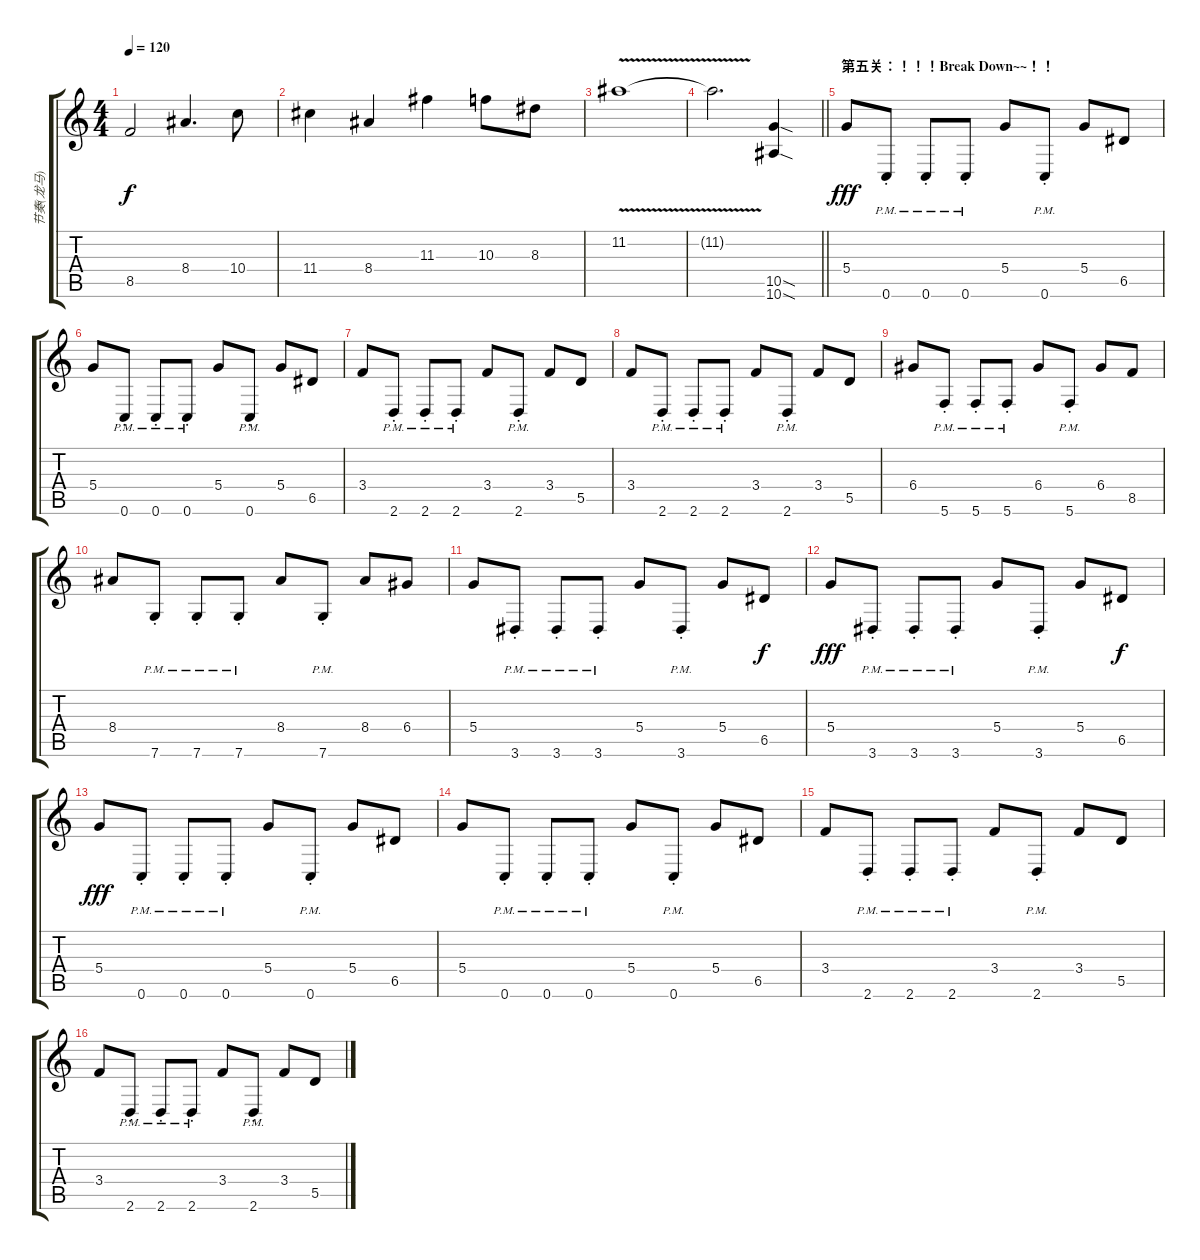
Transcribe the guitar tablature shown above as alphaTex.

\track ("节奏(龙马)" "节奏(龙马)") {instrument overdrivenguitar}
\staff {score tabs}
\tuning (E4 B3 G3 D3 A2 C2) {hide}
\ts (4 4)
\tempo 120
\clef g2
\ks c
8.5.2{dy f} 8.4.4{d} 10.4.8 |
11.4.4 8.4.4 11.3.4 10.3.8 8.3.8 |
11.2{v}.1 |
\barLineRight lightlight
11.2{t}.2{d} (10.5{sod} 10.6{sod}).4 |
\section ("" "第五关：！！！Break Down~~！！")
5.4.8{dy fff volume 14 balance 4 instrument overdrivenguitar} 0.6{pm st}.8 0.6{pm st}.8 0.6{pm st}.8 5.4.8 0.6{pm st}.8 5.4.8 6.5.8 |
5.4.8 0.6{pm st}.8 0.6{pm st}.8 0.6{pm st}.8 5.4.8 0.6{pm st}.8 5.4.8 6.5.8 |
3.4.8 2.6{pm st}.8 2.6{pm st}.8 2.6{pm st}.8 3.4.8 2.6{pm st}.8 3.4.8 5.5.8 |
3.4.8 2.6{pm st}.8 2.6{pm st}.8 2.6{pm st}.8 3.4.8 2.6{pm st}.8 3.4.8 5.5.8 |
6.4.8 5.6{pm st}.8 5.6{pm st}.8 5.6{pm st}.8 6.4.8 5.6{pm st}.8 6.4.8 8.5.8 |
8.4.8 7.6{pm st}.8 7.6{pm st}.8 7.6{pm st}.8 8.4.8 7.6{pm st}.8 8.4.8 6.4.8 |
5.4.8 3.6{pm st}.8 3.6{pm st}.8 3.6{pm st}.8 5.4.8 3.6{pm st}.8 5.4.8 6.5.8{dy f} |
5.4.8{dy fff} 3.6{pm st}.8 3.6{pm st}.8 3.6{pm st}.8 5.4.8 3.6{pm st}.8 5.4.8 6.5.8{dy f} |
5.4.8{dy fff} 0.6{pm st}.8 0.6{pm st}.8 0.6{pm st}.8 5.4.8 0.6{pm st}.8 5.4.8 6.5.8 |
5.4.8 0.6{pm st}.8 0.6{pm st}.8 0.6{pm st}.8 5.4.8 0.6{pm st}.8 5.4.8 6.5.8 |
3.4.8 2.6{pm st}.8 2.6{pm st}.8 2.6{pm st}.8 3.4.8 2.6{pm st}.8 3.4.8 5.5.8 |
3.4.8 2.6{pm st}.8 2.6{pm st}.8 2.6{pm st}.8 3.4.8 2.6{pm st}.8 3.4.8 5.5.8
